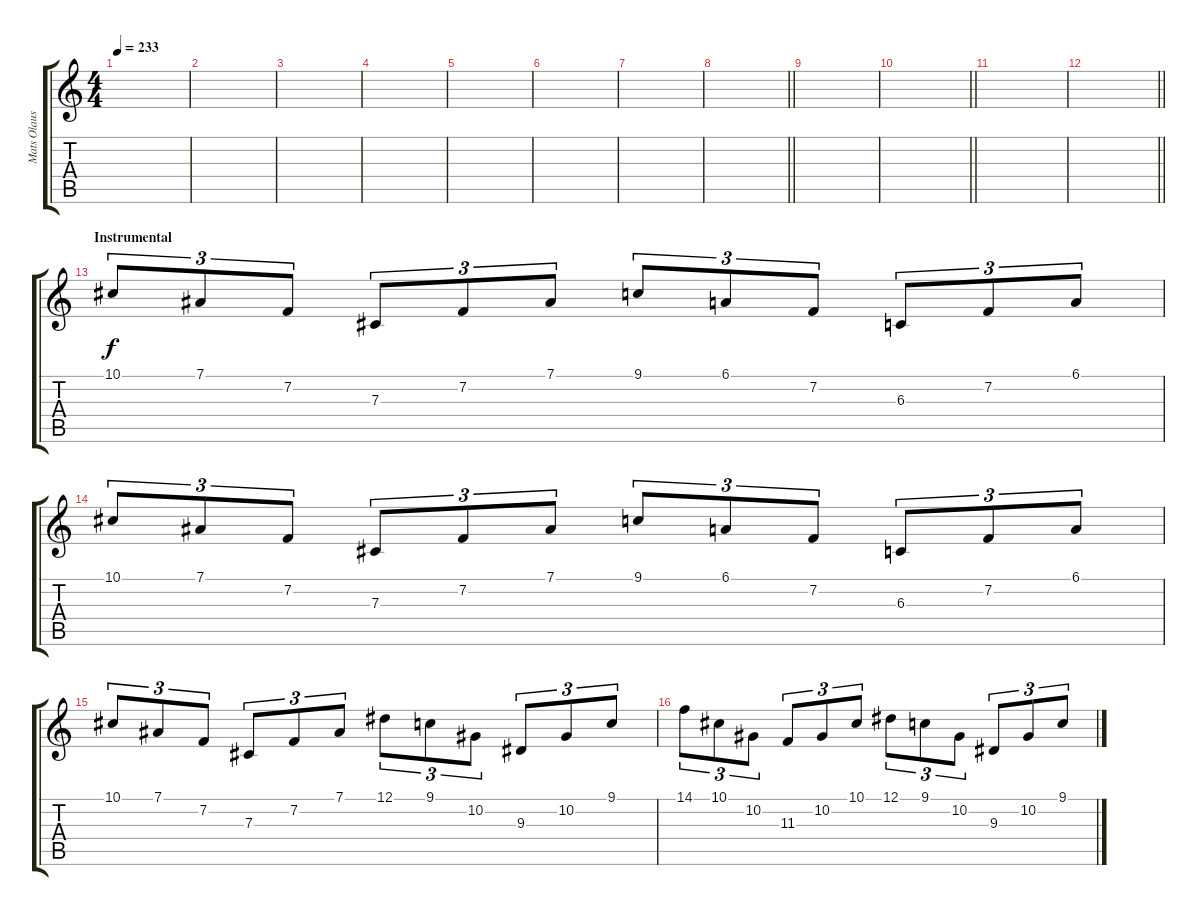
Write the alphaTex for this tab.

\track ("Mats Olausson" "Mats Olaus") {instrument harpsichord}
\staff {score tabs}
\tuning (Eb4 Bb3 Gb3 Db3 Ab2 Eb2) {hide}
\ts (4 4)
\tempo 233
\clef g2
\ks c
|
|
|
|
|
|
|
\barLineRight lightlight
|
|
\barLineRight lightlight
|
|
\barLineRight lightlight
|
\section ("" "Instrumental")
10.1.8{tu (3 2)} 7.1.8{tu (3 2)} 7.2.8{tu (3 2)} 7.3.8{tu (3 2)} 7.2.8{tu (3 2)} 7.1.8{tu (3 2)} 9.1.8{tu (3 2)} 6.1.8{tu (3 2)} 7.2.8{tu (3 2)} 6.3.8{tu (3 2)} 7.2.8{tu (3 2)} 6.1.8{tu (3 2)} |
10.1.8{tu (3 2)} 7.1.8{tu (3 2)} 7.2.8{tu (3 2)} 7.3.8{tu (3 2)} 7.2.8{tu (3 2)} 7.1.8{tu (3 2)} 9.1.8{tu (3 2)} 6.1.8{tu (3 2)} 7.2.8{tu (3 2)} 6.3.8{tu (3 2)} 7.2.8{tu (3 2)} 6.1.8{tu (3 2)} |
10.1.8{tu (3 2)} 7.1.8{tu (3 2)} 7.2.8{tu (3 2)} 7.3.8{tu (3 2)} 7.2.8{tu (3 2)} 7.1.8{tu (3 2)} 12.1.8{tu (3 2)} 9.1.8{tu (3 2)} 10.2.8{tu (3 2)} 9.3.8{tu (3 2)} 10.2.8{tu (3 2)} 9.1.8{tu (3 2)} |
14.1.8{tu (3 2)} 10.1.8{tu (3 2)} 10.2.8{tu (3 2)} 11.3.8{tu (3 2)} 10.2.8{tu (3 2)} 10.1.8{tu (3 2)} 12.1.8{tu (3 2)} 9.1.8{tu (3 2)} 10.2.8{tu (3 2)} 9.3.8{tu (3 2)} 10.2.8{tu (3 2)} 9.1.8{tu (3 2)}
